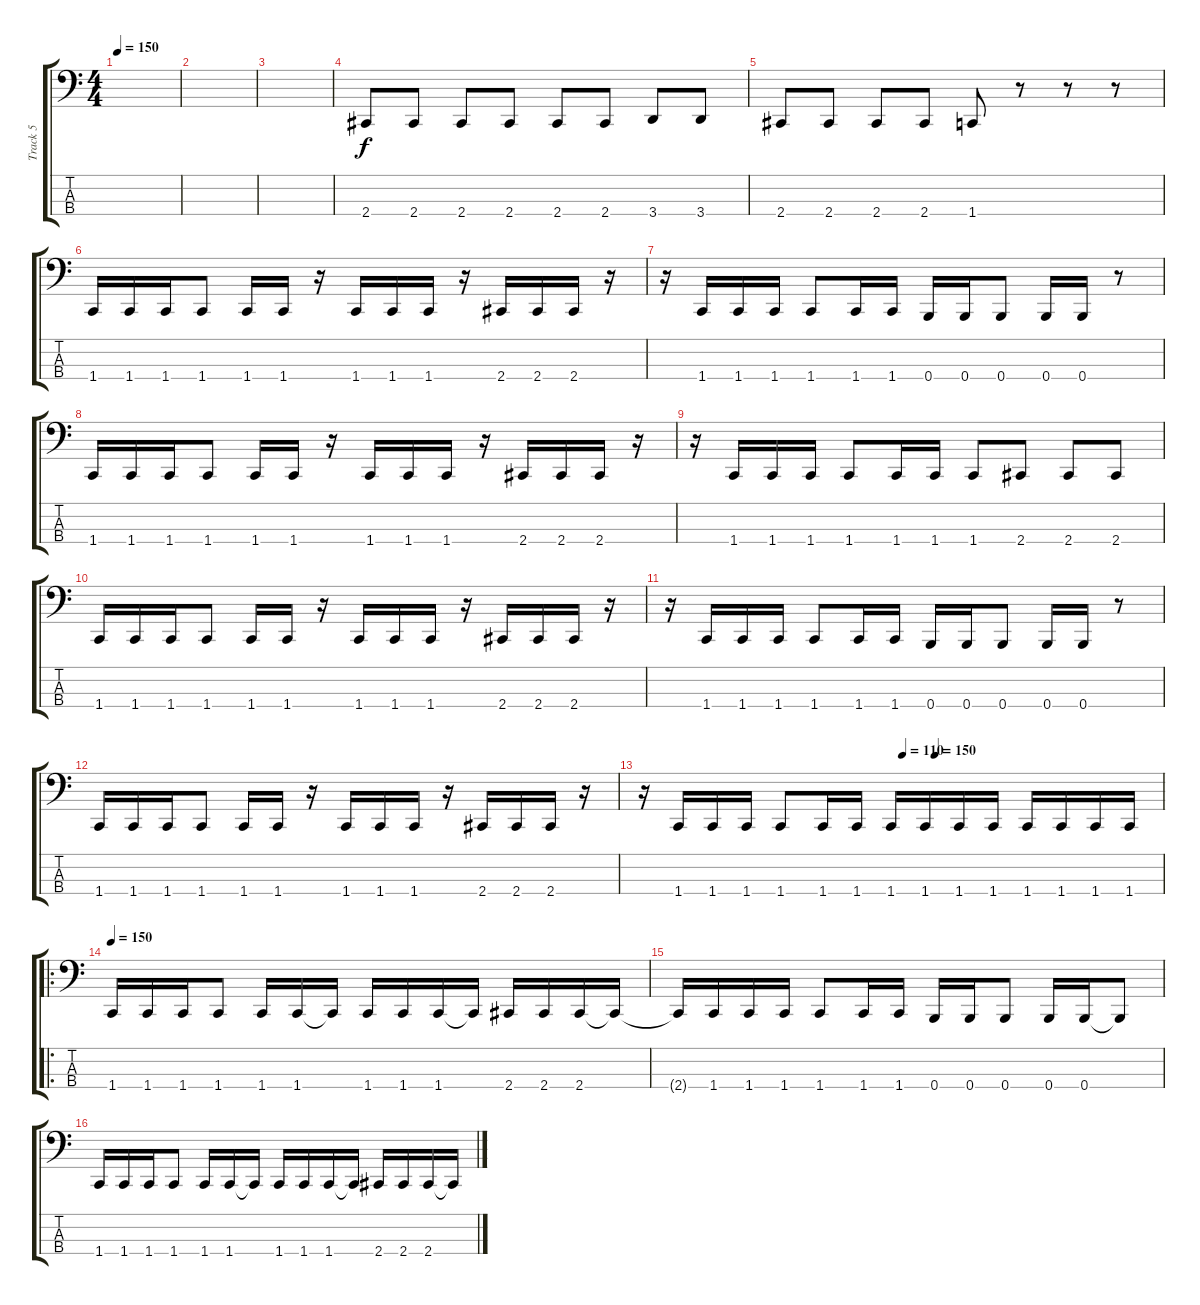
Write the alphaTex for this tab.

\track ("Track 5" "Track 5") {instrument electricbasspick}
\staff {score tabs}
\tuning (E2 B1 Gb1 B0) {hide}
\ts (4 4)
\tempo 150
\clef f4
\ks c
|
|
|
2.4.8 2.4.8 2.4.8 2.4.8 2.4.8 2.4.8 3.4.8 3.4.8 |
2.4.8 2.4.8 2.4.8 2.4.8 1.4.8 r.8 r.8 r.8 |
1.4.16 1.4.16 1.4.16 1.4.8 1.4.16 1.4.16 r.16 1.4.16 1.4.16 1.4.16 r.16 2.4.16 2.4.16 2.4.16 r.16 |
r.16 1.4.16 1.4.16 1.4.16 1.4.8 1.4.16 1.4.16 0.4.16 0.4.16 0.4.8 0.4.16 0.4.16 r.8 |
1.4.16 1.4.16 1.4.16 1.4.8 1.4.16 1.4.16 r.16 1.4.16 1.4.16 1.4.16 r.16 2.4.16 2.4.16 2.4.16 r.16 |
r.16 1.4.16 1.4.16 1.4.16 1.4.8 1.4.16 1.4.16 1.4.8 2.4.8 2.4.8 2.4.8 |
1.4.16 1.4.16 1.4.16 1.4.8 1.4.16 1.4.16 r.16 1.4.16 1.4.16 1.4.16 r.16 2.4.16 2.4.16 2.4.16 r.16 |
r.16 1.4.16 1.4.16 1.4.16 1.4.8 1.4.16 1.4.16 0.4.16 0.4.16 0.4.8 0.4.16 0.4.16 r.8 |
1.4.16 1.4.16 1.4.16 1.4.8 1.4.16 1.4.16 r.16 1.4.16 1.4.16 1.4.16 r.16 2.4.16 2.4.16 2.4.16 r.16 |
\tempo (110 0.5)
\tempo (150 0.5625)
r.16 1.4.16 1.4.16 1.4.16 1.4.8 1.4.16 1.4.16 1.4.16 1.4.16 1.4.16 1.4.16 1.4.16 1.4.16 1.4.16 1.4.16 |
\ro
\tempo 150
1.4.16 1.4.16 1.4.16 1.4.8 1.4.16 1.4.16 1.4{t}.16 1.4.16 1.4.16 1.4.16 1.4{t}.16 2.4.16 2.4.16 2.4.16 2.4{t}.16 |
2.4{t}.16 1.4.16 1.4.16 1.4.16 1.4.8 1.4.16 1.4.16 0.4.16 0.4.16 0.4.8 0.4.16 0.4.16 0.4{t}.8 |
1.4.16 1.4.16 1.4.16 1.4.8 1.4.16 1.4.16 1.4{t}.16 1.4.16 1.4.16 1.4.16 1.4{t}.16 2.4.16 2.4.16 2.4.16 2.4{t}.16
